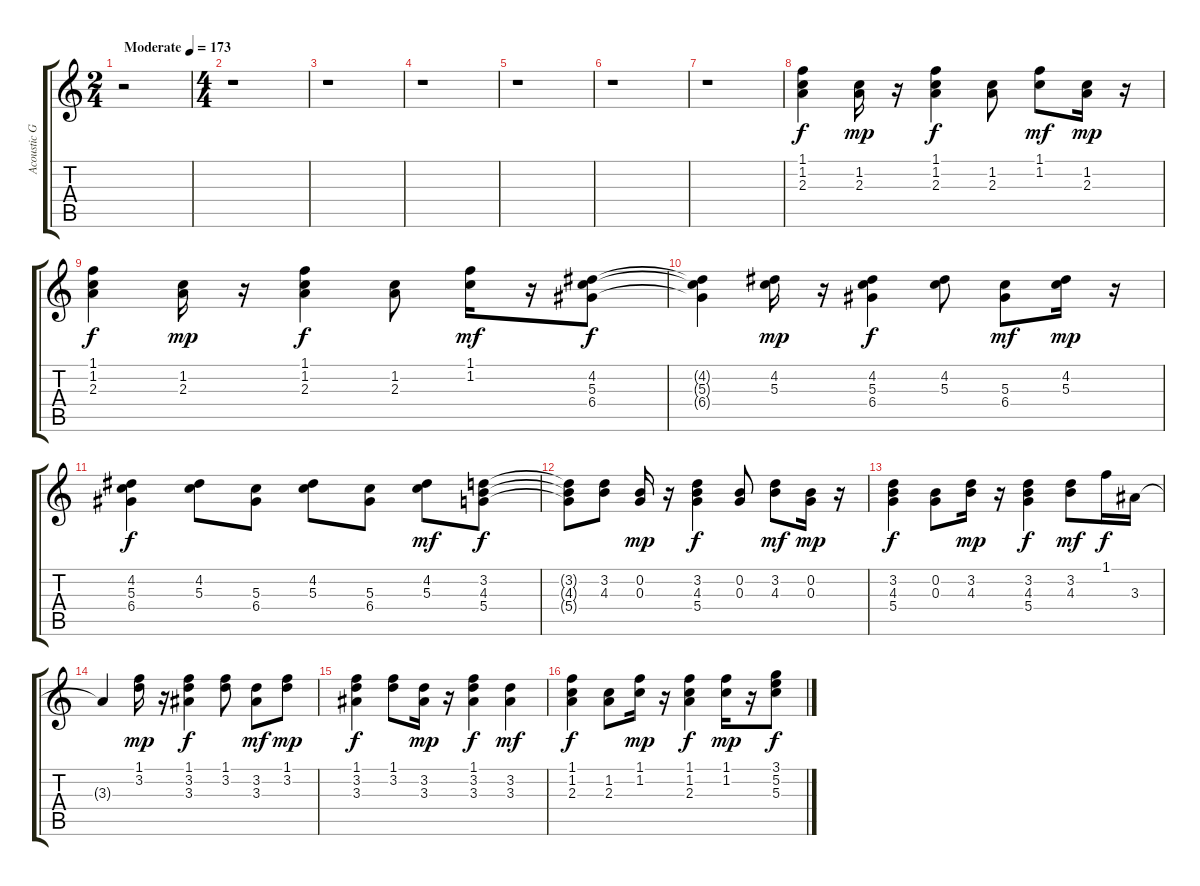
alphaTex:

\track ("Acoustic Guitar" "Acoustic G") {instrument acousticguitarsteel}
\staff {score tabs}
\tuning (E4 B3 G3 D3 A2 E2) {hide}
\ts (2 4)
\tempo (173 "Moderate")
\clef g2
\ks c
r.2{dy f instrument acousticguitarsteel} |
\ts (4 4)
r.1 |
r.1 |
r.1 |
r.1 |
r.1 |
r.1 |
(1.1 1.2 2.3).4 (1.2 2.3).16{dy mp} r.16 (1.1 1.2 2.3).4{dy f} (1.2 2.3).8 (1.1 1.2).8{dy mf} (1.2 2.3).16{dy mp} r.16 |
(1.1 1.2 2.3).4{dy f} (1.2 2.3).16{dy mp} r.16 (1.1 1.2 2.3).4{dy f} (1.2 2.3).8 (1.1 1.2).16{dy mf} r.16 (4.2 5.3 6.4).8{dy f} |
(4.2{t} 5.3{t} 6.4{t}).4 (4.2 5.3).16{dy mp} r.16 (4.2 5.3 6.4).4{dy f} (4.2 5.3).8 (5.3 6.4).8{dy mf} (4.2 5.3).16{dy mp} r.16 |
(4.2 5.3 6.4).4{dy f} (4.2 5.3).8 (5.3 6.4).8 (4.2 5.3).8 (5.3 6.4).8 (4.2 5.3).8{dy mf} (3.2 4.3 5.4).8{dy f} |
(3.2{t} 4.3{t} 5.4{t}).8 (3.2 4.3).8 (0.2 0.3).16{dy mp} r.16 (3.2 4.3 5.4).4{dy f} (0.2 0.3).8 (3.2 4.3).8{dy mf} (0.2 0.3).16{dy mp} r.16 |
(3.2 4.3 5.4).4{dy f} (0.2 0.3).8 (3.2 4.3).16{dy mp} r.16 (3.2 4.3 5.4).4{dy f} (3.2 4.3).8{dy mf} 1.1.16{dy f} 3.3.16 |
3.3{t}.4 (1.1 3.2).16{dy mp} r.16 (1.1 3.2 3.3).4{dy f} (1.1 3.2).8 (3.2 3.3).8{dy mf} (1.1 3.2).8{dy mp} |
(1.1 3.2 3.3).4{dy f} (1.1 3.2).8 (3.2 3.3).16{dy mp} r.16 (1.1 3.2 3.3).4{dy f} (3.2 3.3).4{dy mf} |
(1.1 1.2 2.3).4{dy f} (1.2 2.3).8 (1.1 1.2).16{dy mp} r.16 (1.1 1.2 2.3).4{dy f} (1.1 1.2).16{dy mp} r.16 (3.1 5.2 5.3).8{dy f}
